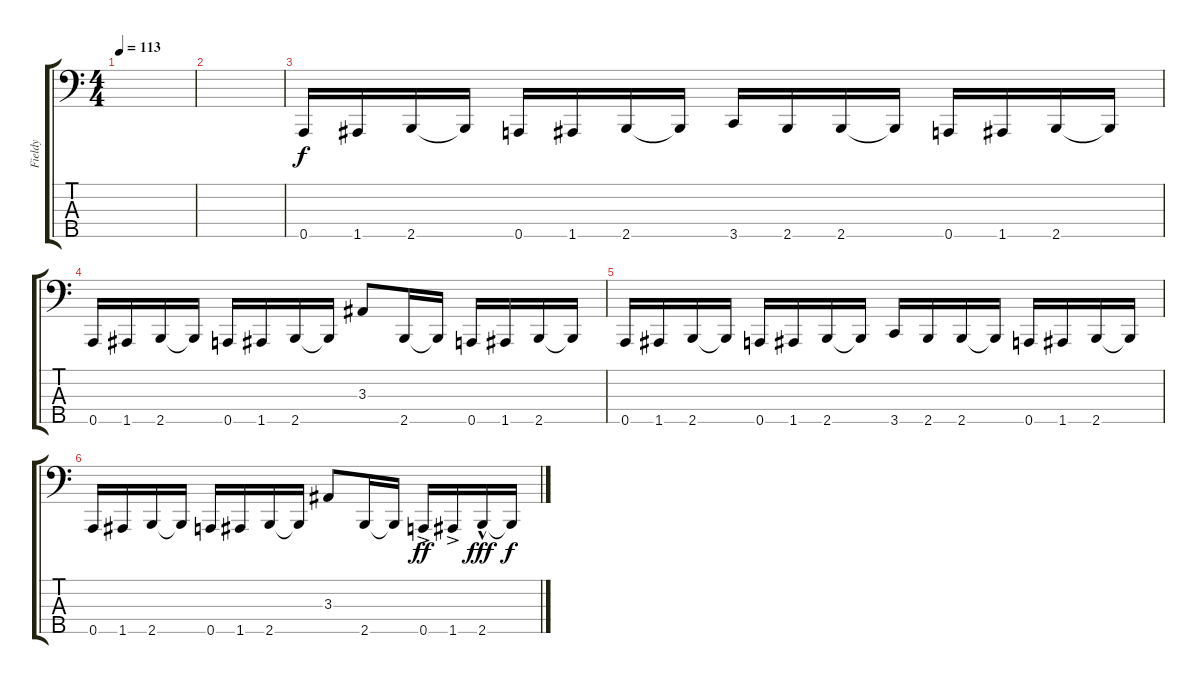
\track ("Fieldy" "Fieldy") {instrument slapbass1}
\staff {score tabs}
\tuning (F2 C2 G1 D1 A0) {hide}
\ts (4 4)
\tempo 113
\clef f4
\ks c
|
|
0.5.16 1.5.16 2.5.16 2.5{t}.16 0.5.16 1.5.16 2.5.16 2.5{t}.16 3.5.16 2.5.16 2.5.16 2.5{t}.16 0.5.16 1.5.16 2.5.16 2.5{t}.16 |
0.5.16 1.5.16 2.5.16 2.5{t}.16 0.5.16 1.5.16 2.5.16 2.5{t}.16 3.3.8 2.5.16 2.5{t}.16 0.5.16 1.5.16 2.5.16 2.5{t}.16 |
0.5.16 1.5.16 2.5.16 2.5{t}.16 0.5.16 1.5.16 2.5.16 2.5{t}.16 3.5.16 2.5.16 2.5.16 2.5{t}.16 0.5.16 1.5.16 2.5.16 2.5{t}.16 |
0.5.16 1.5.16 2.5.16 2.5{t}.16 0.5.16 1.5.16 2.5.16 2.5{t}.16 3.3.8 2.5.16 2.5{t}.16 0.5{ac}.16{dy ff} 1.5{ac}.16 2.5{hac}.16{dy fff} 2.5{t}.16{dy f}
